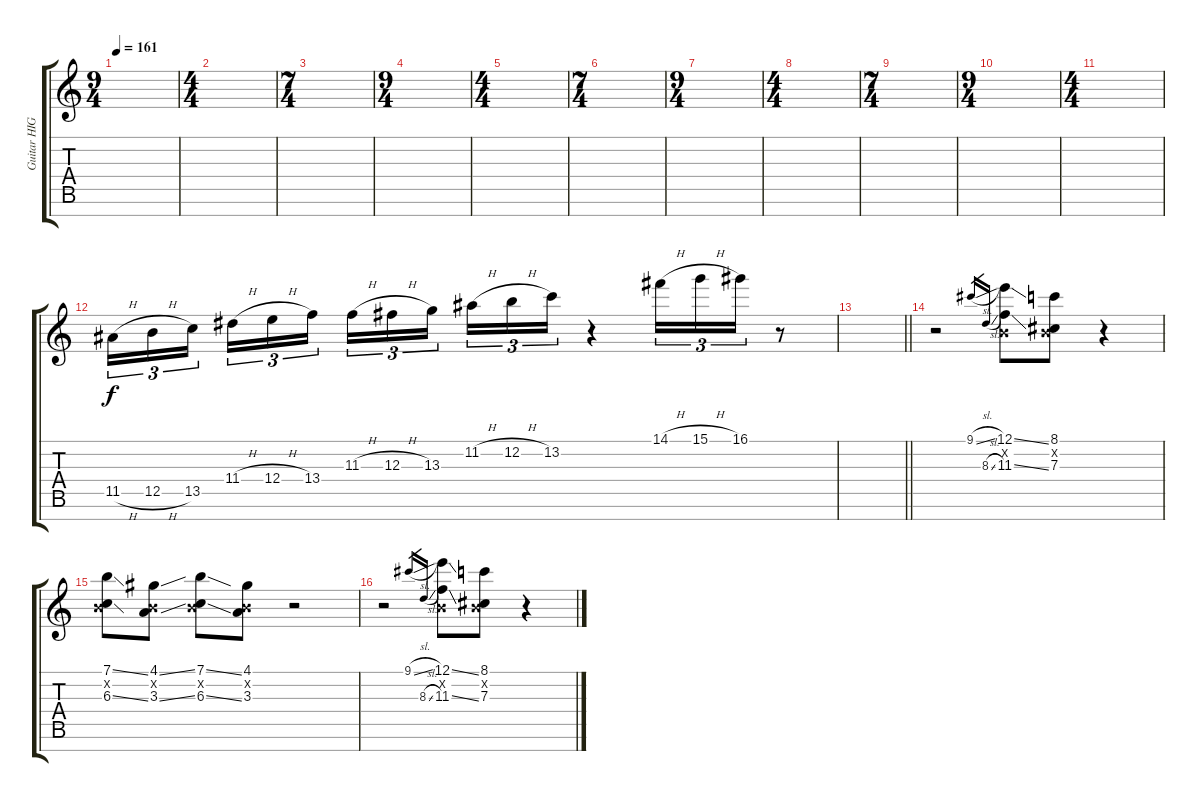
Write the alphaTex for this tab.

\track ("Guitar HIGH LEFT" "Guitar HIG") {instrument distortionguitar}
\staff {score tabs}
\tuning (E4 B3 Gb3 E3 B2 E2 B1) {hide}
\ts (9 4)
\tempo 161
\clef g2
\ks c
|
\ts (4 4)
|
\ts (7 4)
|
\ts (9 4)
|
\ts (4 4)
|
\ts (7 4)
|
\ts (9 4)
|
\ts (4 4)
|
\ts (7 4)
|
\ts (9 4)
|
\ts (4 4)
|
11.5{h}.16{tu (3 2) dy f} 12.5{h}.16{tu (3 2)} 13.5.16{tu (3 2)} 11.4{h}.16{tu (3 2)} 12.4{h}.16{tu (3 2)} 13.4.16{tu (3 2)} 11.3{h}.16{tu (3 2)} 12.3{h}.16{tu (3 2)} 13.3.16{tu (3 2)} 11.2{h}.16{tu (3 2)} 12.2{h}.16{tu (3 2)} 13.2.16{tu (3 2)} r.4 14.1{h}.16{tu (3 2)} 15.1{h}.16{tu (3 2)} 16.1.16{tu (3 2)} r.8 |
\barLineRight lightlight
|
\section ("" "")
r.2 9.1{sl}.16{gr} 8.3{sl}.16{gr} (12.1{ss} 0.2{x} 11.3{ss}).8 (8.1 0.2{x} 7.3).8 r.4 |
(7.1{ss} 0.2{x} 6.3{ss}).8 (4.1{ss} 0.2{x} 3.3{ss}).8 (7.1{ss} 0.2{x} 6.3{ss}).8 (4.1 0.2{x} 3.3).8 r.2 |
r.2 9.1{sl}.16{gr} 8.3{sl}.16{gr} (12.1{ss} 0.2{x} 11.3{ss}).8 (8.1 0.2{x} 7.3).8 r.4
